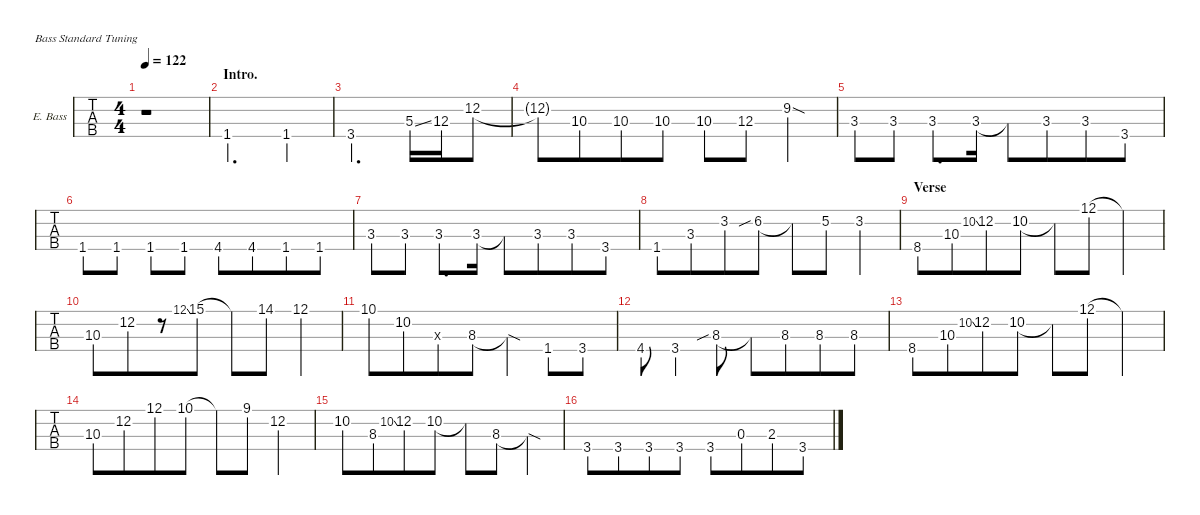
\defaultSystemsLayout 4
\hideDynamics
\bracketExtendMode nobrackets
\firstSystemTrackNameOrientation horizontal
\track ("Ele. Bass" "E. Bass") {defaultSystemsLayout 4 instrument electricbassfinger}
\staff {tabs}
\tuning (G2 D2 A1 E1)
\ts (4 4)
\beaming (8 4 4)
\tempo 122
\clef f4
\ks c
r.1{dy f instrument electricbassfinger} |
\section ("" "Intro.")
\scale
0.354211 1.4.2{d} 1.4.4 |
\scale
0.322895 3.4.2{d} 5.3{ss}.16 12.3.16 12.2.8 |
\scale
0.322895 12.2{t}.8 10.3.8 10.3.8 10.3.8 10.3.8 12.3.8 9.2{sod}.4 |
\scale
0.273487 3.3.8 3.3.8{beam split} 3.3.8{d} 3.3.16 3.3{t}.8 3.3.8 3.3.8 3.4.8 |
\scale
0.24217 1.4.8 1.4.8{beam split} 1.4.8 1.4.8 4.4{acc b}.8 4.4{acc b}.8 1.4.8 1.4.8 |
\scale
0.24217 3.3.8 3.3.8{beam split} 3.3.8{d} 3.3.16 3.3{t}.8 3.3.8 3.3.8 3.4.8 |
\scale
0.242172 1.4.8 3.3.8 3.2.8 6.2{sib acc b}.8 6.2{t acc b}.8 5.2.8 3.2{st}.4 |
\section ("" "Verse")
\scale
0.273488 8.4.8 10.3.8 10.2{ss}.8{gr} 12.2{st}.8 10.2.8 10.2{t}.8 12.1.8 12.1{t}.4 |
\scale
0.24217 10.3.8 12.2.8 r.8 12.1{ss}.8{gr} 15.1{acc b}.8 15.1{t acc b}.8 14.1.8 12.1{st}.4 |
\scale
0.24217 10.1.8 10.2.8 8.3{x}.8 8.3.8 8.3{sod t}.4 1.4.8 3.4.8 |
\scale
0.242172 4.4{acc b}.8 3.4.4 8.3{sib}.8 8.3{t}.8 8.3.8 8.3.8 8.3.8 |
\scale
0.273488 8.4.8 10.3.8 10.2{ss}.8{gr} 12.2{st}.8 10.2.8 10.2{t}.8 12.1.8 12.1{t}.4 |
\scale
0.24217 10.3.8 12.2.8 12.1.8 10.1.8 10.1{t}.8 9.1.8 12.2{st}.4 |
\scale
0.24217 10.2.8 8.3.8 10.2{ss}.8{gr} 12.2.8 10.2.8 10.2{t}.8 8.3.8 8.3{sod t}.4 |
\scale
0.242172 3.4.8 3.4.8 3.4.8 3.4.8 3.4.8 0.3.8 2.3.8 3.4.8
